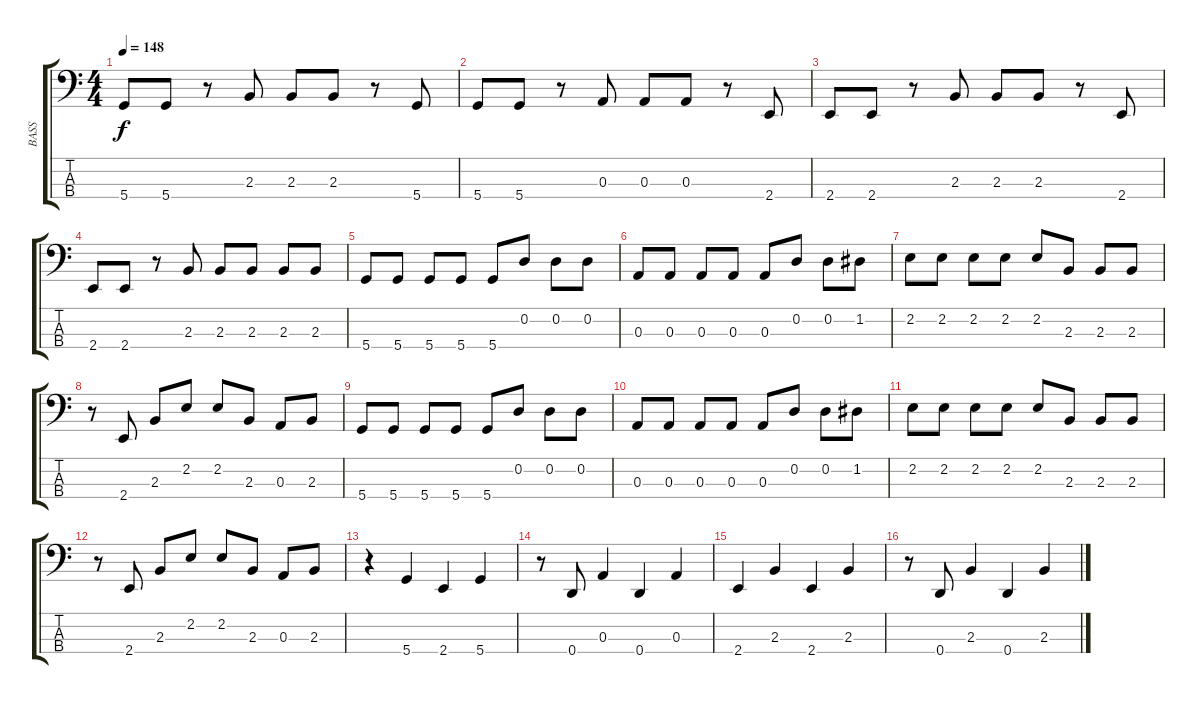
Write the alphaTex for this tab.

\track ("BASS" "BASS") {instrument electricbassfinger}
\staff {score tabs}
\tuning (G2 D2 A1 D1) {hide}
\ts (4 4)
\tempo 148
\clef f4
\ks c
5.4.8{dy f} 5.4.8 r.8 2.3.8 2.3.8 2.3.8 r.8 5.4.8 |
5.4.8 5.4.8 r.8 0.3.8 0.3.8 0.3.8 r.8 2.4.8 |
2.4.8 2.4.8 r.8 2.3.8 2.3.8 2.3.8 r.8 2.4.8 |
2.4.8 2.4.8 r.8 2.3.8 2.3.8 2.3.8 2.3.8 2.3.8 |
5.4.8 5.4.8 5.4.8 5.4.8 5.4.8 0.2.8 0.2.8 0.2.8 |
0.3.8 0.3.8 0.3.8 0.3.8 0.3.8 0.2.8 0.2.8 1.2.8 |
2.2.8 2.2.8 2.2.8 2.2.8 2.2.8 2.3.8 2.3.8 2.3.8 |
r.8 2.4.8 2.3.8 2.2.8 2.2.8 2.3.8 0.3.8 2.3.8 |
5.4.8 5.4.8 5.4.8 5.4.8 5.4.8 0.2.8 0.2.8 0.2.8 |
0.3.8 0.3.8 0.3.8 0.3.8 0.3.8 0.2.8 0.2.8 1.2.8 |
2.2.8 2.2.8 2.2.8 2.2.8 2.2.8 2.3.8 2.3.8 2.3.8 |
r.8 2.4.8 2.3.8 2.2.8 2.2.8 2.3.8 0.3.8 2.3.8 |
r.4 5.4.4 2.4.4 5.4.4 |
r.8 0.4.8 0.3.4 0.4.4 0.3.4 |
2.4.4 2.3.4 2.4.4 2.3.4 |
r.8 0.4.8 2.3.4 0.4.4 2.3.4
